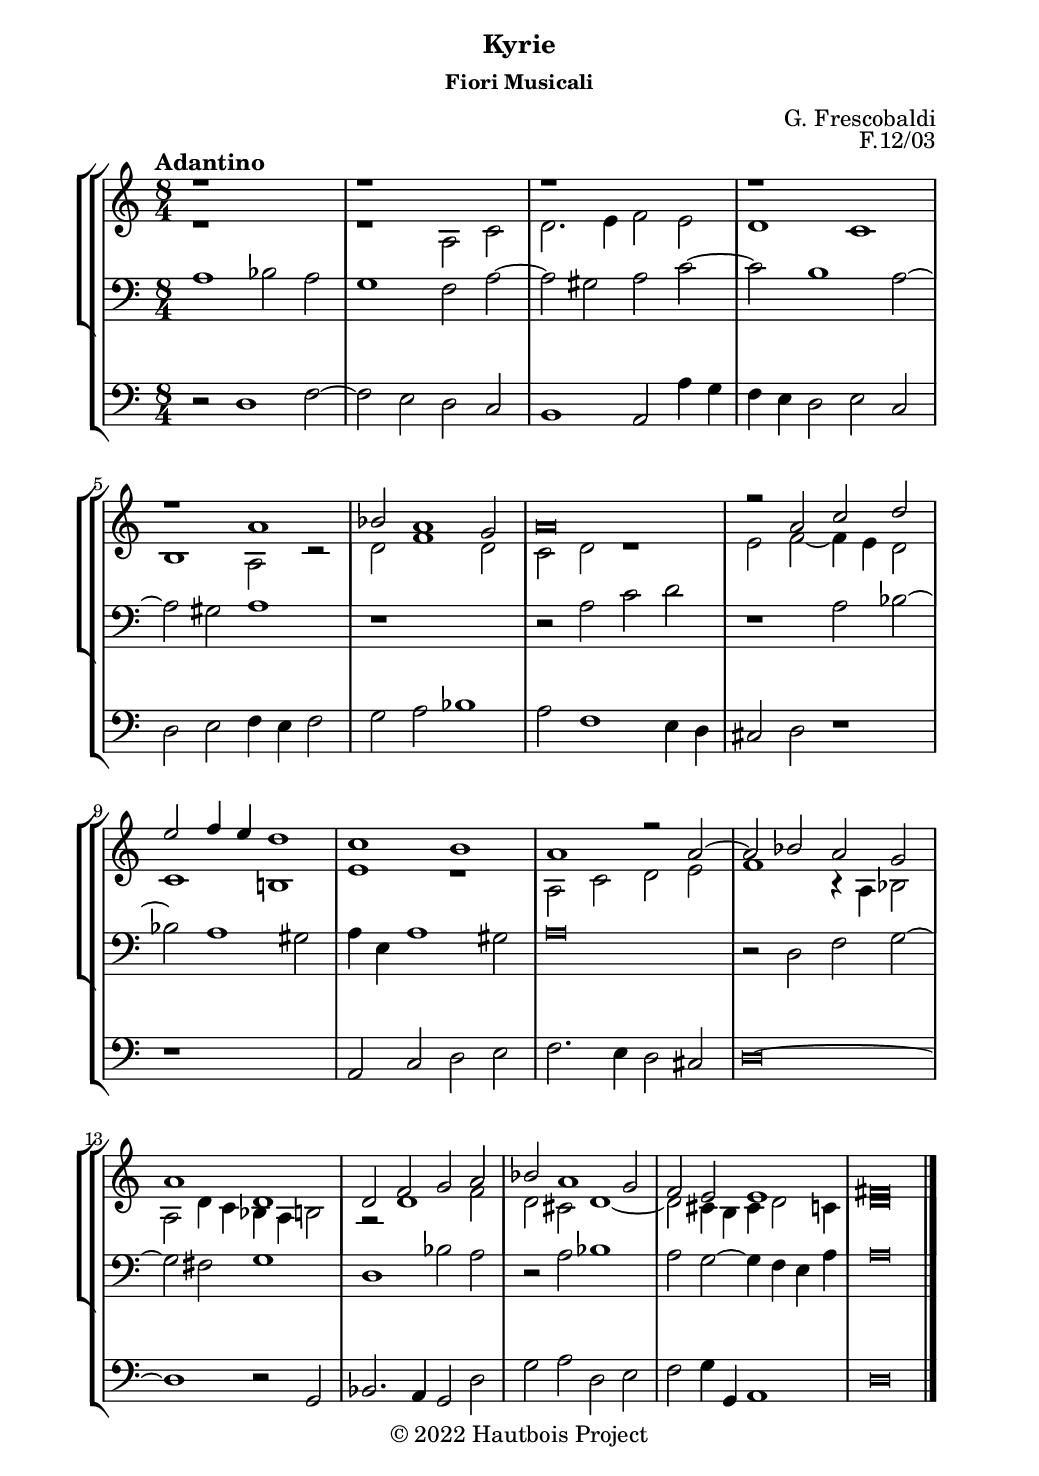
%! Title: KYRIE
%! Subtitle: de Fiori Musicali
%! Subsubtitle:
%! Type: final
%! Status: done
%! Remark:

\version "2.22.1"
\include "italiano.ly"

%****************************************************************
% Start cut-&-pastable-section

%****************************************************************

\paper {
  % Set paper
  #(set-paper-size "b5")
  indent = 0\mm
  line-width = 145\mm
  ragged-right = ##f
  line-width = #(- line-width (* mm 3.000000) (* mm 1))
}

\layout {
  
}

%*****************************************
%  Set Header
%*****************************************
\header {
  %title = "KYRIE"
  subtitle = "Kyrie"
  subsubtitle = "Fiori Musicali"
  composer = "G. Frescobaldi"
  opus = "F.12/03"
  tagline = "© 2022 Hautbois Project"
}


%*****************************************
% Start Voice
% Write the voices here
%*****************************************
MyMeter = \time 8/4
MyTempo = \tempo "Adantino"
MyKey = \key do \major
PieceName = "KYRIE"

ManualI = \relative la' {
  % bar 1 - 4
  r1*2 | r1*2 | r1*2 | r1*2 |
  
  % bar 5 - 8
  r1 la1 | sib2 la1 sol2 |
  \once \override NoteHead.style = #'baroque
  la\breve*1 | 
  r2 la do re |
  
  % bar 9 - 12
  mi2 fa4 mi re1 | do1 si1 |
  la1 r2 la2~ | la sib la sol |
  
  % bar 13 - 16
  la1 re,1 | re2 fa sol la |
  sib la1 sol2 | fa mi mi1 |
  
  % bar additional
  \once \override NoteHead.style = #'baroque
  fad\breve*1 |
  
  \bar "|."
}

ManualII = \relative la {
  % bar 1 - 4
  r1*2 | r1 la2 do |
  re2. mi4 fa2 mi | re1 do1 |
  
  % bar 5 - 8
  si1 la2 r2 | re fa1 re2 |
  do2 re r1 | mi2 fa~ fa4 mi re2 |
  
  % bar 9 - 12
  do1 si! | mi r |
  la,2 do re mi | fa1 r4 la, sib2 |
  
  % bar 13 - 16
  la2 re4 do sib la si2 | r2 re1 fa2 |
  re dod re1~ | re2 dod4 si dod re2 do4 |
  
  % bar additional
  \once \override NoteHead.style = #'baroque
  re\breve*1 |
  
  \bar "|."
}

ManualIII = \relative la {
  % bar 1 - 4
  la1 sib2 la | sol1 fa2 la~ |
  la sold la do~ | do si1 la2~ |
  
  % bar 5 - 8
  la sold la1 | r1*2 |
  r2 la do re | r1 la2 sib~ |
  
  % bar 9 - 12
  sib2 la1 sold2 | la4 mi la1 sold2 |
  \once \override NoteHead.style = #'baroque
  la\breve*1 |
  r2 re, fa sol~ |
  
  % bar 13 - 16
  sol fad sol1 | re1 sib'2 la |
  r2 la sib1 | la2 sol~ sol4 fa mi la |
  
  % bar additional
  \once \override NoteHead.style = #'baroque
  la\breve*1 |
  
  \bar "|."
}

PedalI = \relative re {
  % bar 1 - 4
  r2 re1 fa2~ | fa mi re do |
  si1 la2 la'4 sol | fa mi re2 mi do |
  
  % bar 5 - 8
  re mi fa4 mi fa2 | sol la sib1 |
  la2 fa1 mi4 re | dod2 re r1 |
  
  % bar 9 - 12
  r1*2 | la2 do re mi |
  fa2. mi4 re2 dod |
  \once \override NoteHead.style = #'baroque
  re\breve*1~ |
  
  % bar 13 - 16
  re1 r2 sol, | sib2. la4 sol2 re' |
  sol la re, mi | fa sol4 sol, la1 |
  
  % bar additional
  \once \override NoteHead.style = #'baroque
  re\breve*1~ |
  
  \bar "|."
}


%*****************************************
%  Start Score
%*****************************************

%\markup { \vspace #1 }
\score {
  \header {
    %piece = \PieceName
  }
  \new StaffGroup <<
    \new StaffGroup <<
    \new Staff = "ManualOne" { 
      \clef "treble" 
      \MyTempo
      \MyKey
      \MyMeter
      <<
        \ManualI
        \\
        \ManualII
      >>
    }
    \new Staff = "ManualTwo" { 
      \clef "bass"
      %\MyTempo
      \MyKey
      \MyMeter
      \ManualIII
    }
    >>
    \new Staff = "PedalOrgan" {
      \clef "bass"
      %\MyTempo
      \MyKey
      \MyMeter
      \new Voice {
        \PedalI
      }
    }
  >>
}